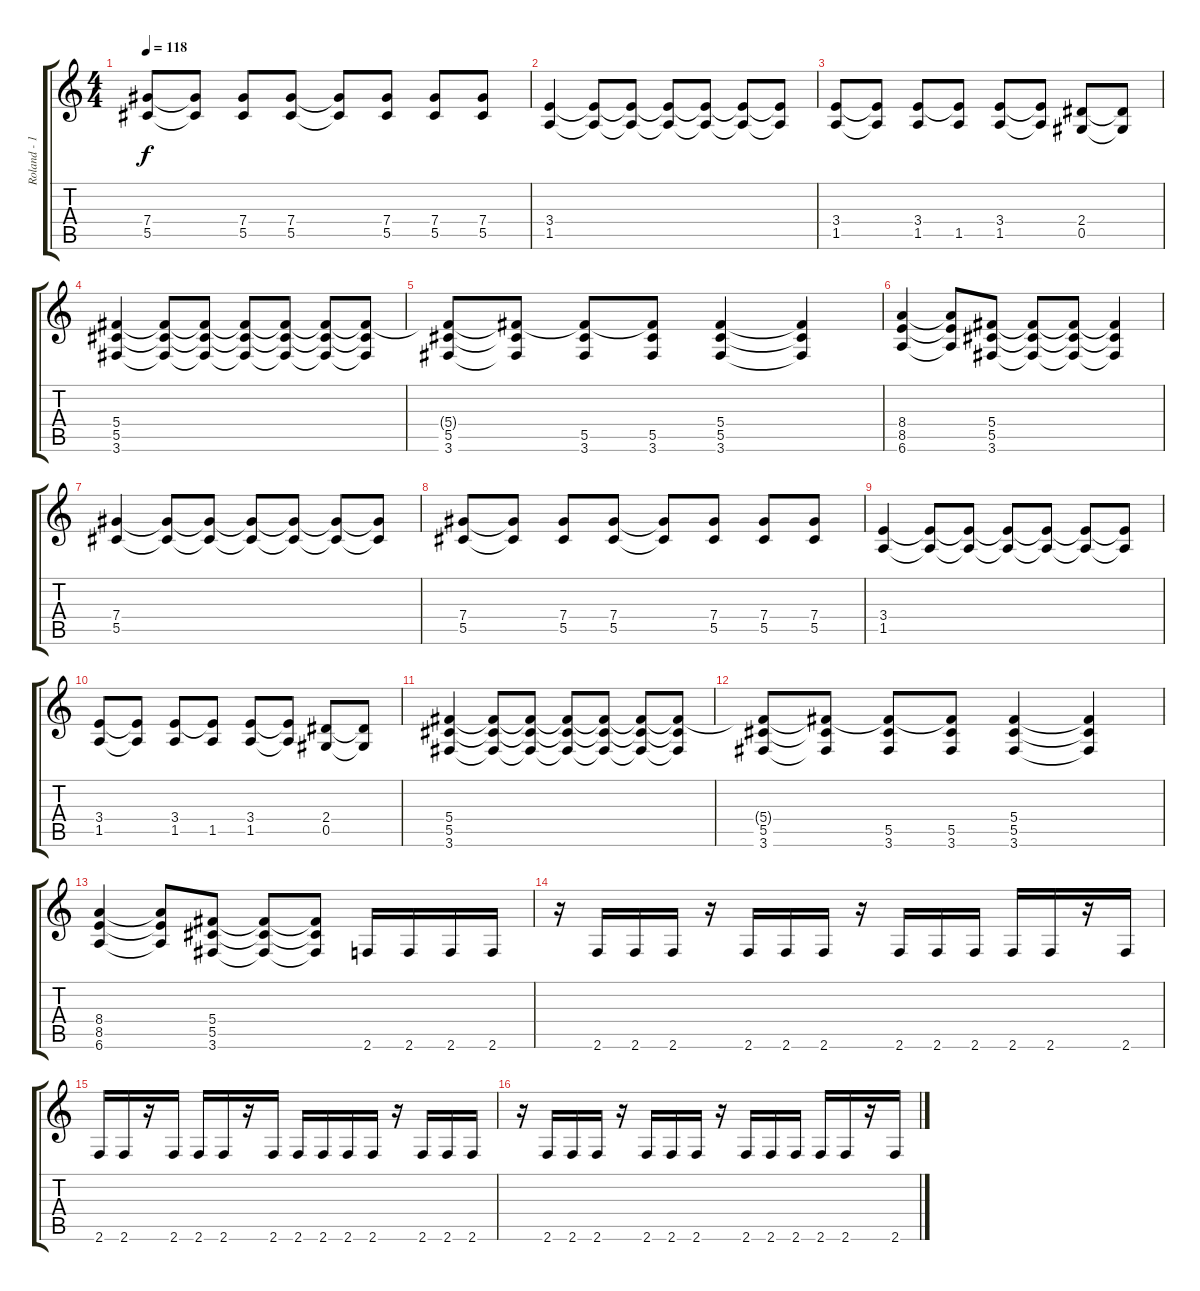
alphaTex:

\track ("Roland - 1" "Roland - 1") {instrument overdrivenguitar}
\staff {score tabs}
\tuning (Eb4 Bb3 Gb3 Db3 Ab2 Eb2) {hide}
\ts (4 4)
\tempo 118
\clef g2
\ks c
(7.4 5.5).8{dy f} (7.4{t} 5.5{t}).8 (7.4 5.5).8 (7.4 5.5).8 (7.4{t} 5.5{t}).8 (7.4 5.5).8 (7.4 5.5).8 (7.4 5.5).8 |
(3.4 1.5).4 (3.4{t} 1.5{t}).8 (3.4{t} 1.5{t}).8 (3.4{t} 1.5{t}).8 (3.4{t} 1.5{t}).8 (3.4{t} 1.5{t}).8 (3.4{t} 1.5{t}).8 |
(3.4 1.5).8 (3.4{t} 1.5{t}).8 (3.4 1.5).8 (3.4{t} 1.5).8 (3.4 1.5).8 (3.4{t} 1.5{t}).8 (2.4 0.5).8 (2.4{t} 0.5{t}).8 |
(5.4 5.5 3.6).4 (5.4{t} 5.5{t} 3.6{t}).8 (5.4{t} 5.5{t} 3.6{t}).8 (5.4{t} 5.5{t} 3.6{t}).8 (5.4{t} 5.5{t} 3.6{t}).8 (5.4{t} 5.5{t} 3.6{t}).8 (5.4{t} 5.5{t} 3.6{t}).8 |
(5.4{t} 5.5 3.6).8 (5.4{t} 5.5{t} 3.6{t}).8 (5.4{t} 5.5 3.6).8 (5.4{t} 5.5 3.6).8 (5.4 5.5 3.6).4 (5.4{t} 5.5{t} 3.6{t}).4 |
(8.4 8.5 6.6).4 (8.4{t} 8.5{t} 6.6{t}).8 (5.4 5.5 3.6).8 (5.4{t} 5.5{t} 3.6{t}).8 (5.4{t} 5.5{t} 3.6{t}).8 (5.4{t} 5.5{t} 3.6{t}).4 |
(7.4 5.5).4 (7.4{t} 5.5{t}).8 (7.4{t} 5.5{t}).8 (7.4{t} 5.5{t}).8 (7.4{t} 5.5{t}).8 (7.4{t} 5.5{t}).8 (7.4{t} 5.5{t}).8 |
(7.4 5.5).8 (7.4{t} 5.5{t}).8 (7.4 5.5).8 (7.4 5.5).8 (7.4{t} 5.5{t}).8 (7.4 5.5).8 (7.4 5.5).8 (7.4 5.5).8 |
(3.4 1.5).4 (3.4{t} 1.5{t}).8 (3.4{t} 1.5{t}).8 (3.4{t} 1.5{t}).8 (3.4{t} 1.5{t}).8 (3.4{t} 1.5{t}).8 (3.4{t} 1.5{t}).8 |
(3.4 1.5).8 (3.4{t} 1.5{t}).8 (3.4 1.5).8 (3.4{t} 1.5).8 (3.4 1.5).8 (3.4{t} 1.5{t}).8 (2.4 0.5).8 (2.4{t} 0.5{t}).8 |
(5.4 5.5 3.6).4 (5.4{t} 5.5{t} 3.6{t}).8 (5.4{t} 5.5{t} 3.6{t}).8 (5.4{t} 5.5{t} 3.6{t}).8 (5.4{t} 5.5{t} 3.6{t}).8 (5.4{t} 5.5{t} 3.6{t}).8 (5.4{t} 5.5{t} 3.6{t}).8 |
(5.4{t} 5.5 3.6).8 (5.4{t} 5.5{t} 3.6{t}).8 (5.4{t} 5.5 3.6).8 (5.4{t} 5.5 3.6).8 (5.4 5.5 3.6).4 (5.4{t} 5.5{t} 3.6{t}).4 |
(8.4 8.5 6.6).4 (8.4{t} 8.5{t} 6.6{t}).8 (5.4 5.5 3.6).8 (5.4{t} 5.5{t} 3.6{t}).8 (5.4{t} 5.5{t} 3.6{t}).8 2.6.16 2.6.16 2.6.16 2.6.16 |
r.16 2.6.16 2.6.16 2.6.16 r.16 2.6.16 2.6.16 2.6.16 r.16 2.6.16 2.6.16 2.6.16 2.6.16 2.6.16 r.16 2.6.16 |
2.6.16 2.6.16 r.16 2.6.16 2.6.16 2.6.16 r.16 2.6.16 2.6.16 2.6.16 2.6.16 2.6.16 r.16 2.6.16 2.6.16 2.6.16 |
r.16 2.6.16 2.6.16 2.6.16 r.16 2.6.16 2.6.16 2.6.16 r.16 2.6.16 2.6.16 2.6.16 2.6.16 2.6.16 r.16 2.6.16
